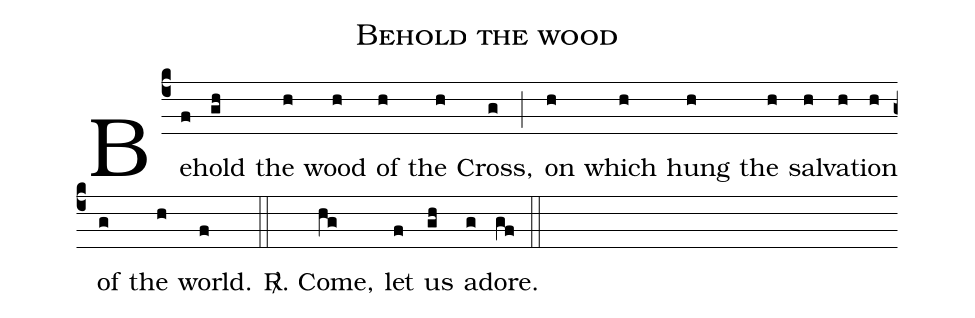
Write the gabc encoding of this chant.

name:Behold the wood;
%%
(c4)Be(f)hold(gh) the(h) wood(h) of(h) the(h) Cross,(g) (;) on(h) which(h) hung(h) the(h) sal(h)va(h)tion(h) of(g) the(h) world.(f) (::) <sp>R/</sp>. Come,(hg) let(f) us(gh) a(g)dore.(gf) (::)
